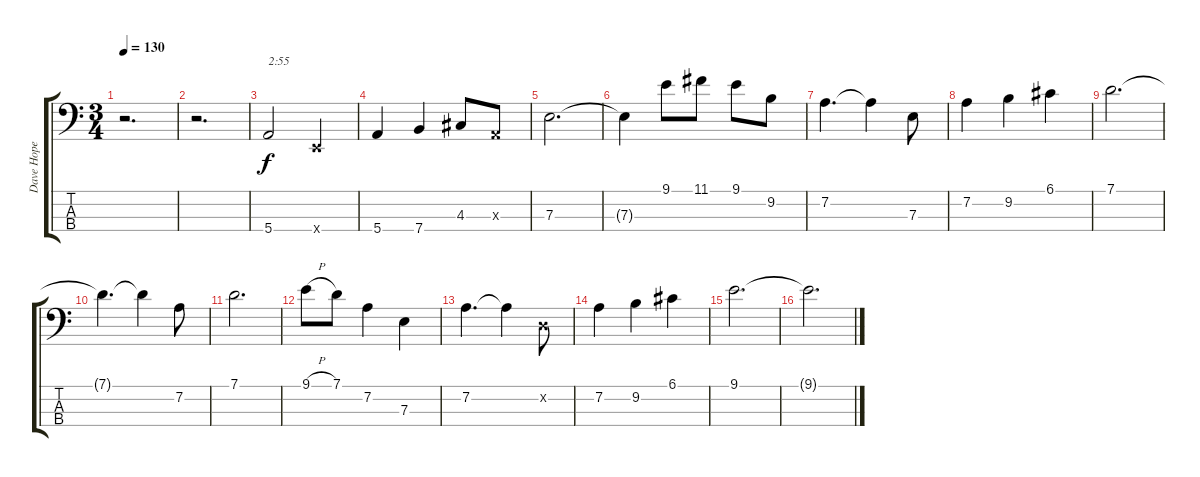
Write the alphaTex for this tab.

\track ("Dave Hope (Bass)" "Dave Hope ") {instrument electricbasspick}
\staff {score tabs}
\tuning (G2 D2 A1 E1) {hide}
\ts (3 4)
\tempo 130
\clef f4
\ks c
r.2{d dy f} |
r.2{d} |
5.4.2{txt "2:55"} 0.4{x}.4 |
5.4.4 7.4.4 4.3.8 0.3{x}.8 |
7.3.2{d} |
7.3{t}.4 9.1.8 11.1.8 9.1.8 9.2.8 |
7.2.4{d} 7.2{t}.4 7.3.8 |
7.2.4 9.2.4 6.1.4 |
7.1.2{d} |
7.1{t}.4{d} 7.1{t}.4 7.2.8 |
7.1.2{d} |
9.1{h}.8 7.1.8 7.2.4 7.3.4 |
7.2.4{d} 7.2{t}.4 0.2{x}.8 |
7.2.4 9.2.4 6.1.4 |
9.1.2{d} |
9.1{t}.2{d}
